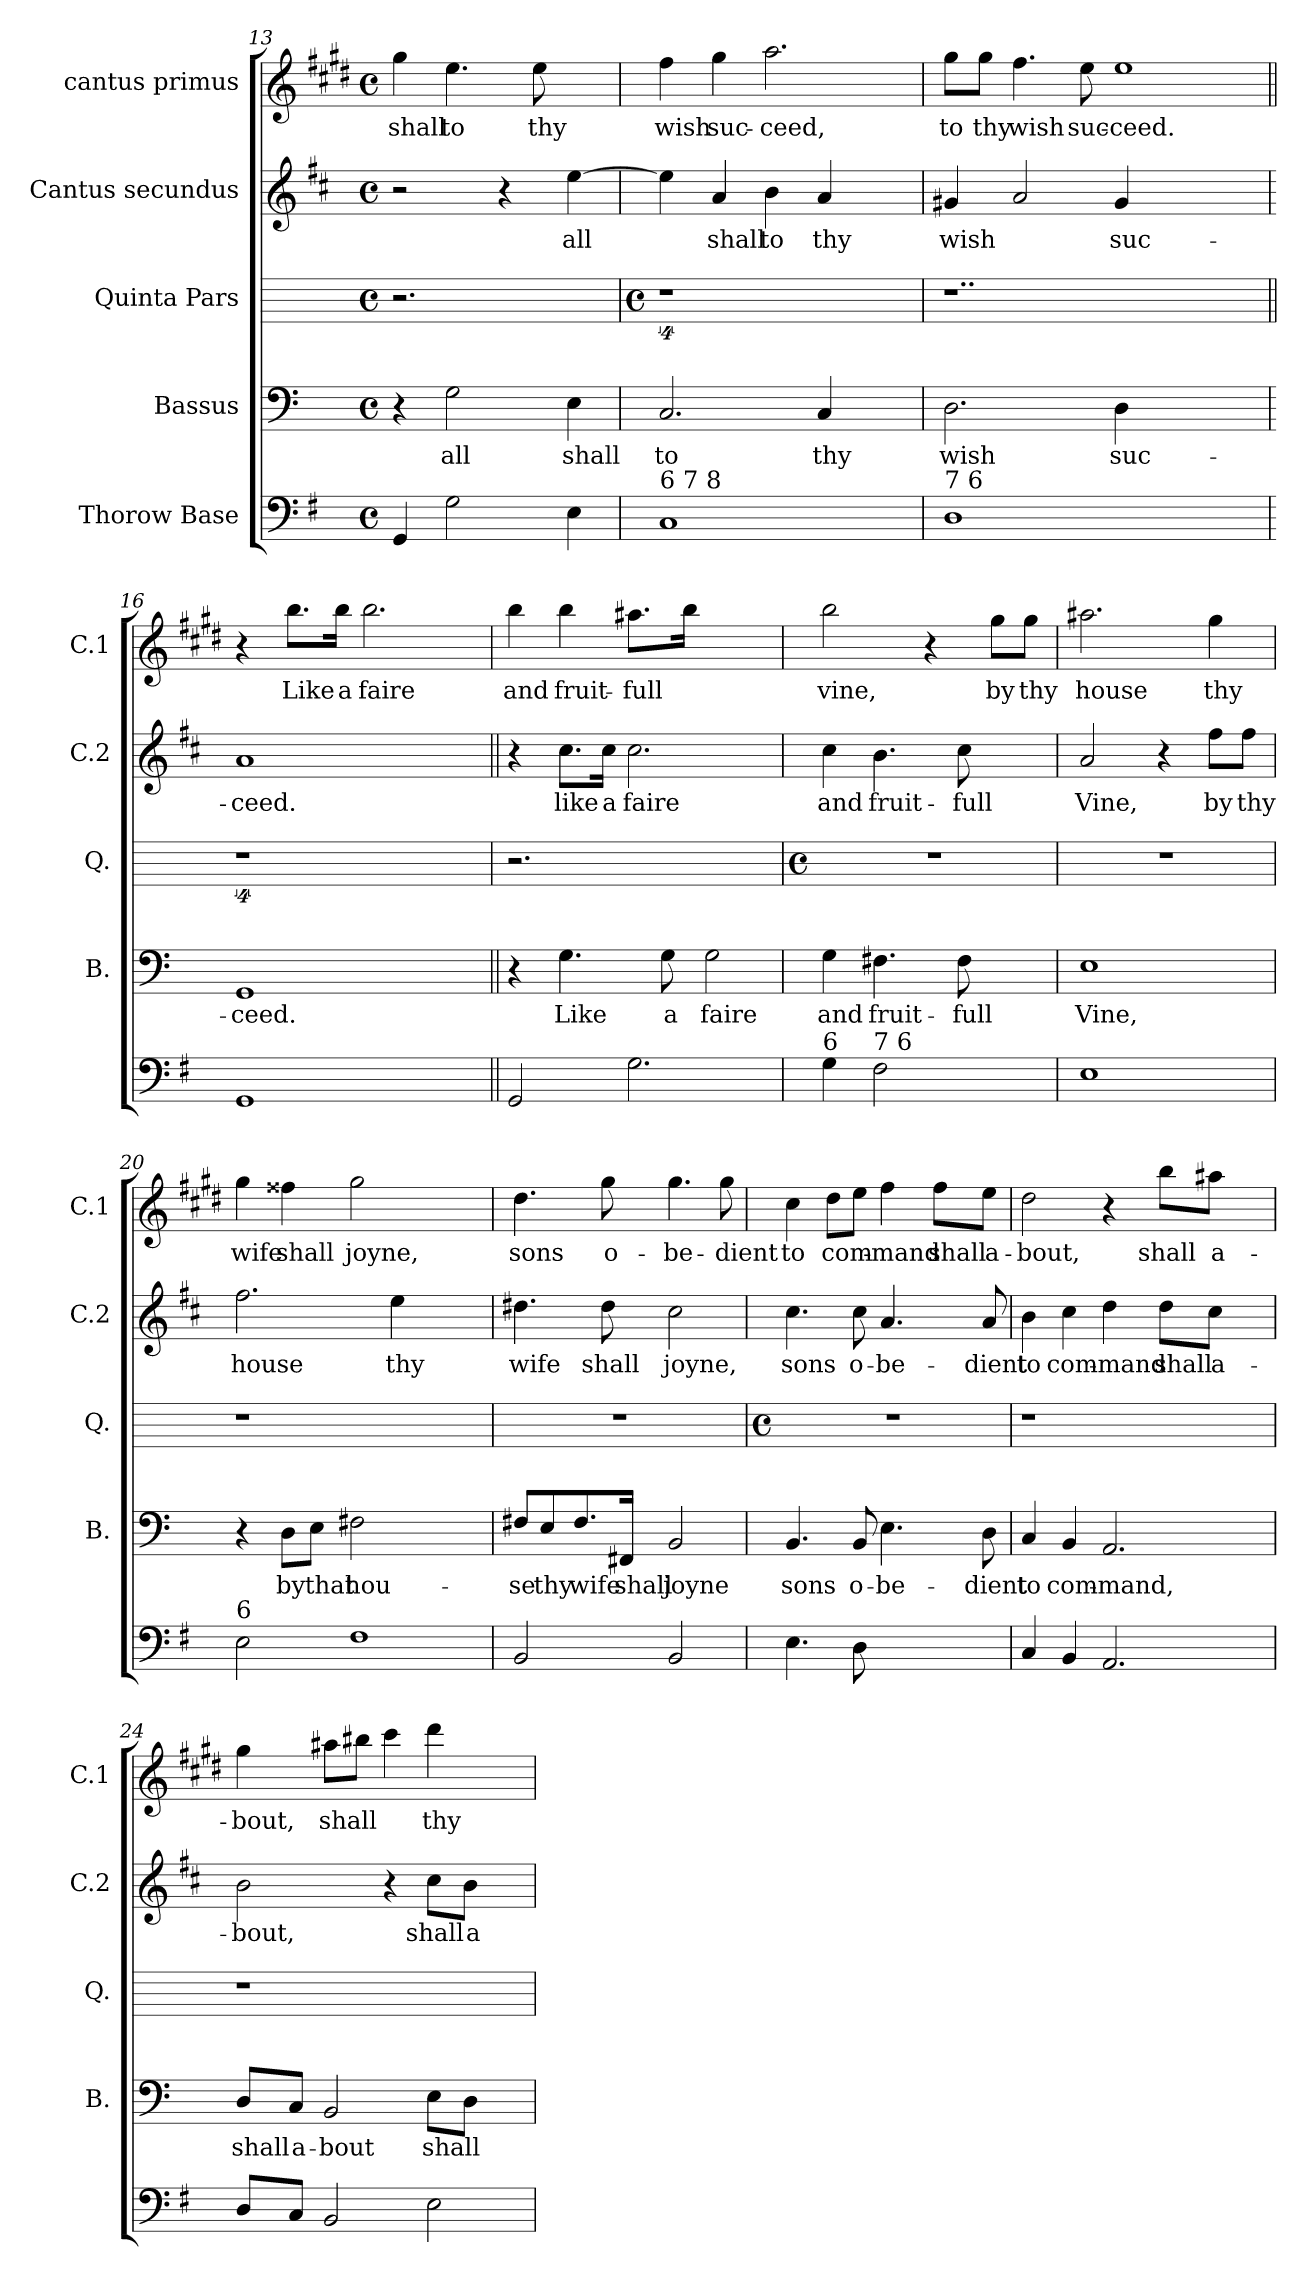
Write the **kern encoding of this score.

**kern	**kern	**text	**kern	**kern	**text	**kern	**text
*part5	*part4	*part4	*part3	*part2	*part2	*part1	*part1
*staff5	*staff4	*staff4	*staff3	*staff2	*staff2	*staff1	*staff1
*I"Thorow Base	*I"Bassus	*	*I"Quinta Pars	*I"Cantus secundus	*	*I"cantus primus	*
*	*I'B.	*	*I'Q.	*I'C.2	*	*I'C.1	*
*clefF4	*clefF4	*	*	*clefG2	*	*clefG2	*
*	*	*	*	*ITrd1c2	*	*ITrd5c9	*
*k[f#]	*k[]	*	*	*k[]	*	*k[f#]	*
*G:	*C:	*	*	*C:	*	*G:	*
*M4/4	*M4/4	*	*M4/4	*M4/4	*	*M4/4	*
*met(c)	*met(c)	*	*met(c)	*met(c)	*	*met(c)	*
=13	=13	=13	=13	=13	=13	=13	=13
!	!	!	!	!	!	!	!LO:LY:b
4GG	4r	.	2.r	2r	.	4b	shall
!	!	!LO:LY:b	!	!	!	!	!LO:LY:b
2G	2G	all	.	.	.	4.g	to
.	.	.	.	4r	.	.	.
!	!	!	!	!	!	!	!LO:LY:b
.	.	.	.	.	.	8g	thy
!	!	!LO:LY:b	!	!	!LO:LY:b	!	!
4E	4E	shall	4ryy	[4dd	all	4ryy	.
!!LO:LB:g=z
=14	=14	=14	=14	=14	=14	=14	=14
*	*	*	*M4/4	*	*	*	*
*	*	*	*met(c)	*	*	*	*
!LO:TX:a:t=6 7 8	!	!	!	!	!	!	!
!	!	!LO:LY:b	!	!	!	!	!LO:LY:b
1C	2.C	to	4%5r	4dd]	.	4a	wish
!	!	!	!	!	!LO:LY:b	!	!LO:LY:b
.	.	.	.	4g	shall	4b	suc-
!	!	!	!	!	!LO:LY:b	!	!LO:LY:b
.	.	.	.	4a	to	2.cc	-ceed,
!	!	!LO:LY:b	!	!	!LO:LY:b	!	!
.	4C	thy	.	4g	thy	.	.
4ryy	4ryy	.	.	4ryy	.	.	.
=15	=15	=15	=15	=15	=15	=15	=15
!LO:TX:a:t=7               6	!	!	!	!	!	!	!
!	!	!LO:LY:b	!	!	!LO:LY:b	!	!LO:LY:b
1D	2.D	wish	1..r	4f#X	wish	8bL	to
!	!	!	!	!	!	!	!LO:LY:b
.	.	.	.	.	.	8bJ	thy
!	!	!	!	!	!	!	!LO:LY:b
.	.	.	.	2g	.	4.a	wish
!	!	!	!	!	!	!	!LO:LY:b
.	.	.	.	.	.	8g	suc-
!	!	!LO:LY:b	!	!	!LO:LY:b	!	!LO:LY:b
.	4D	suc-	.	4f#	suc-	1g	-ceed.
2.ryy	2.ryy	.	.	2.ryy	.	.	.
=16	=16	=16||	=16||	=16	=16||	=16||	=16||
!	!	!LO:LY:b	!	!	!LO:LY:b	!	!
1GG	1GG	-ceed.	4%5r	1g	-ceed.	4r	.
!	!	!	!	!	!	!	!LO:LY:b
.	.	.	.	.	.	8.ddL	Like
!	!	!	!	!	!	!	!LO:LY:b
.	.	.	.	.	.	16ddJ	a
!	!	!	!	!	!	!	!LO:LY:b
.	.	.	.	.	.	2.dd	faire
4ryy	4ryy	.	.	4ryy	.	.	.
=17||	=17||	=17	=17	=17||	=17	=17	=17
!	!	!	!	!	!	!	!LO:LY:b
2GG	4r	.	2.r	4r	.	4dd	and
!	!	!LO:LY:b	!	!	!LO:LY:b	!	!LO:LY:b
.	4.G	Like	.	8.bL	like	4dd	fruit-
!	!	!	!	!	!LO:LY:b	!	!
.	.	.	.	16bJ	a	.	.
!	!	!	!	!	!LO:LY:b	!	!LO:LY:b
2.G	.	.	.	2.b	faire	8.cc#XL	-full
!	!	!LO:LY:b	!	!	!	!	!
.	8G	a	.	.	.	.	.
.	.	.	.	.	.	16ddJ	.
!	!	!LO:LY:b	!	!	!	!	!
.	2G	faire	2ryy	.	.	2ryy	.
!!LO:LB:g=z
=18	=18	=18	=18	=18	=18	=18	=18
*	*	*	*M4/4	*	*	*	*
*	*	*	*met(c)	*	*	*	*
!LO:TX:a:t=6	!	!	!	!	!	!	!
!	!	!LO:LY:b	!	!	!LO:LY:b	!	!LO:LY:b
4G	4G	and	1r	4b	and	2dd	vine,
!LO:TX:a:t=7 6	!	!	!	!	!	!	!
!	!	!LO:LY:b	!	!	!LO:LY:b	!	!
2F#	4.F#X	fruit-	.	4.a	fruit-	.	.
.	.	.	.	.	.	4r	.
!	!	!LO:LY:b	!	!	!LO:LY:b	!	!
.	8F#	-full	.	8b	-full	.	.
!	!	!	!	!	!	!	!LO:LY:b
4ryy	4ryy	.	.	4ryy	.	8bL	by
!	!	!	!	!	!	!	!LO:LY:b
.	.	.	.	.	.	8bJ	thy
!!LO:LB:g=z
=19	=19	=19	=19	=19	=19	=19	=19
!	!	!LO:LY:b	!	!	!LO:LY:b	!	!LO:LY:b
1E	1E	Vine,	1r	2g	Vine,	2.cc#X	house
.	.	.	.	4r	.	.	.
!	!	!	!	!	!LO:LY:b	!	!LO:LY:b
.	.	.	.	8eeL	by	4b	thy
!	!	!	!	!	!LO:LY:b	!	!
.	.	.	.	8eeJ	thy	.	.
=20	=20	=20	=20	=20	=20	=20	=20
!LO:TX:a:t=6	!	!	!	!	!	!	!
!	!	!	!	!	!LO:LY:b	!	!LO:LY:b
2E	4r	.	1r	2.ee	house	4b	wife
!	!	!LO:LY:b	!	!	!	!	!LO:LY:b
.	8DL	by	.	.	.	4a#X	shall
!	!	!LO:LY:b	!	!	!	!	!
.	8EJ	that	.	.	.	.	.
!	!	!LO:LY:b	!	!	!	!	!LO:LY:b
1F#	2F#X	hou-	.	.	.	2b	joyne,
!	!	!	!	!	!LO:LY:b	!	!
.	.	.	.	4dd	thy	.	.
.	2ryy	.	2ryy	2ryy	.	2ryy	.
=21	=21	=21	=21	=21	=21	=21	=21
!	!	!LO:LY:b	!	!	!LO:LY:b	!	!LO:LY:b
2BB	8F#XL	-se	1r	4.cc#X	wife	4.f#	sons
!	!	!LO:LY:b	!	!	!	!	!
.	8E	thy	.	.	.	.	.
!	!	!LO:LY:b	!	!	!	!	!
.	8.F#	wife	.	.	.	.	.
!	!	!	!	!	!LO:LY:b	!	!LO:LY:b
.	.	.	.	8cc#	shall	8b	o-
!	!	!LO:LY:b	!	!	!	!	!
.	16FF#XJ	shall	.	.	.	.	.
!	!	!LO:LY:b	!	!	!LO:LY:b	!	!LO:LY:b
2BB	2BB	joyne	.	2b	joyne,	4.b	-be-
!	!	!	!	!	!	!	!LO:LY:b
.	.	.	.	.	.	8b	-dient
!!LO:LB:g=z
=22	=22	=22	=22	=22	=22	=22	=22
*	*	*	*M4/4	*	*	*	*
*	*	*	*met(c)	*	*	*	*
!	!	!LO:LY:b	!	!	!LO:LY:b	!	!LO:LY:b
4.E	4.BB	sons	1r	4.b	sons	4e	to
!	!	!	!	!	!	!	!LO:LY:b
.	.	.	.	.	.	8f#L	com-
!	!	!LO:LY:b	!	!	!LO:LY:b	!	!
8D	8BB	o-	.	8b	o-	8gJ	.
!	!	!LO:LY:b	!	!	!LO:LY:b	!	!LO:LY:b
2ryy	4.E	-be-	.	4.g	-be-	4a	-mand
!	!	!	!	!	!	!	!LO:LY:b
.	.	.	.	.	.	8aL	shall
!	!	!LO:LY:b	!	!	!LO:LY:b	!	!LO:LY:b
.	8D	-dient	.	8g	-dient	8gJ	a-
!!LO:LB:g=z
=23	=23	=23	=23	=23	=23	=23	=23
!	!	!LO:LY:b	!	!	!LO:LY:b	!	!LO:LY:b
4C	4C	to	1r	4a	to	2f#	-bout,
!	!	!LO:LY:b	!	!	!LO:LY:b	!	!
4BB	4BB	com-	.	4b	com-	.	.
!	!	!LO:LY:b	!	!	!LO:LY:b	!	!
2.AA	2.AA	-mand,	.	4cc	-mand	4r	.
!	!	!	!	!	!LO:LY:b	!	!LO:LY:b
.	.	.	.	8ccL	shall	8ddL	shall
!	!	!	!	!	!LO:LY:b	!	!LO:LY:b
.	.	.	.	8bJ	a-	8cc#XJ	a-
.	.	.	4ryy	4ryy	.	4ryy	.
=24	=24	=24	=24	=24	=24	=24	=24
!	!	!LO:LY:b	!	!	!LO:LY:b	!	!LO:LY:b
8DL	8DL	shall	1r	2a	-bout,	4b	-bout,
!	!	!LO:LY:b	!	!	!	!	!
8CJ	8CJ	a-	.	.	.	.	.
!	!	!LO:LY:b	!	!	!	!	!LO:LY:b
2BB	2BB	-bout	.	.	.	8cc#XL	shall
.	.	.	.	.	.	8dd#J	.
.	.	.	.	4r	.	4ee	.
!	!	!LO:LY:b	!	!	!LO:LY:b	!	!LO:LY:b
2E	8EL	shall	.	8bL	shall	4ff#	thy
!	!	!	!	!	!LO:LY:b	!	!
.	8DJ	.	.	8aJ	a-	.	.
.	4ryy	.	4ryy	4ryy	.	4ryy	.
=	=	=	=	=	=	=	=
*-	*-	*-	*-	*-	*-	*-	*-
